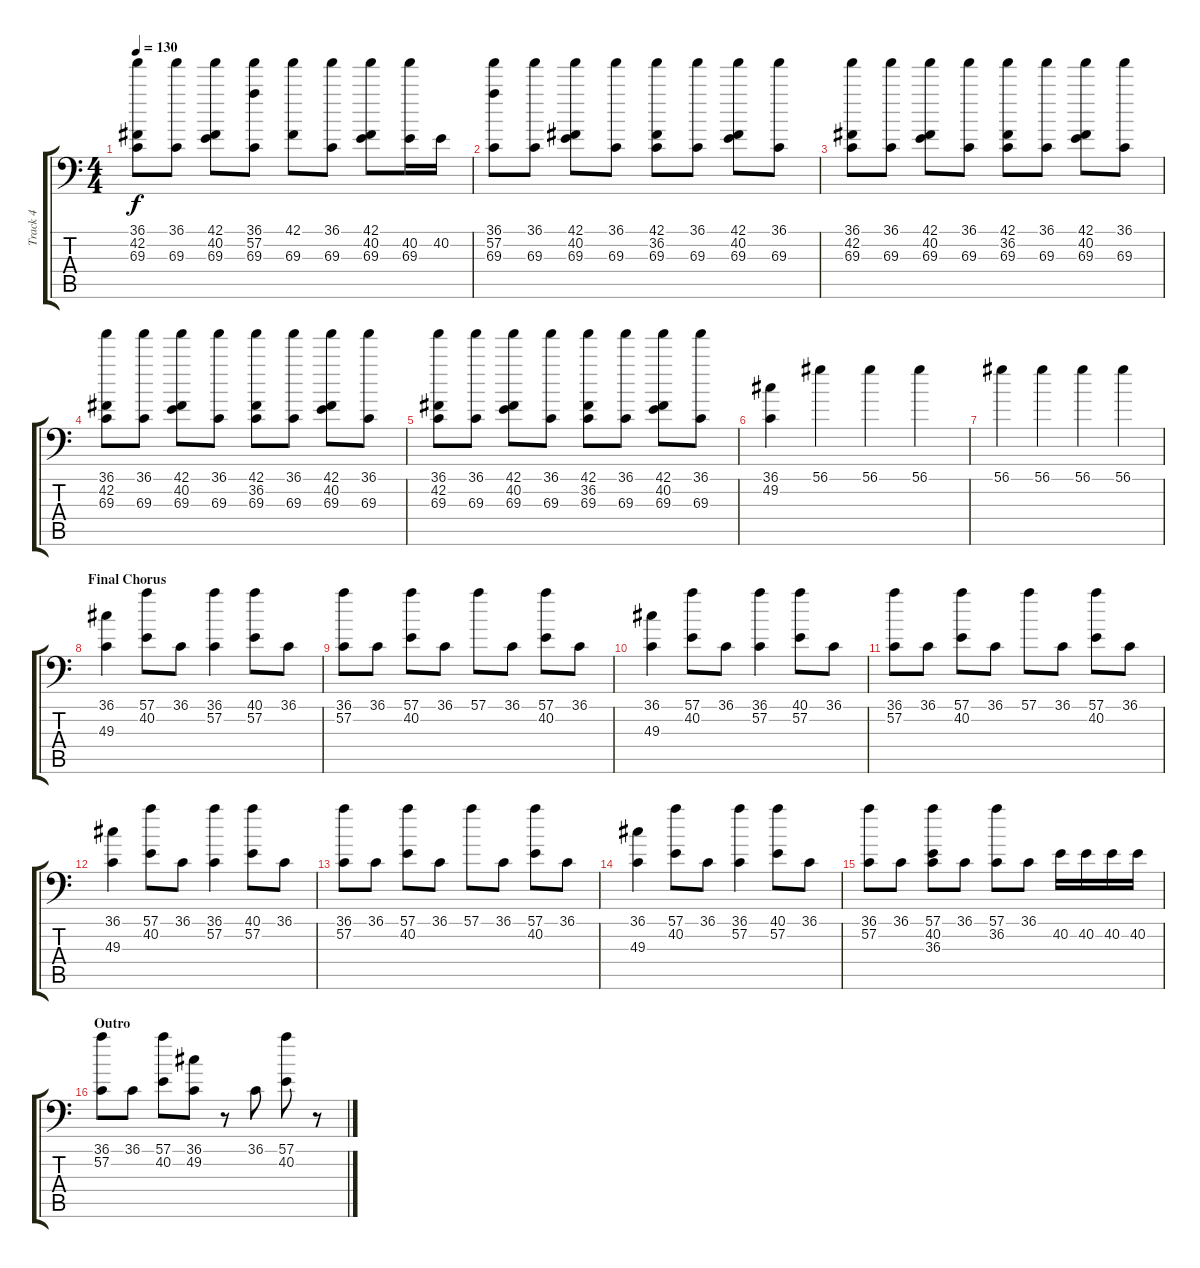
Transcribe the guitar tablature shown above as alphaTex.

\track ("Track 4" "Track 4") {instrument acousticgrandpiano}
\staff {score tabs}
\tuning (C-1 C-1 C-1 C-1 C-1 C-1) {hide}
\ts (4 4)
\tempo 130
\clef f4
\ks c
(36.1 42.2 69.3).8{dy f} (36.1 69.3).8 (42.1 40.2 69.3).8 (36.1 57.2 69.3).8 (42.1 69.3).8 (36.1 69.3).8 (42.1 40.2 69.3).8 (40.2 69.3).16 40.2.16 |
(36.1 57.2 69.3).8 (36.1 69.3).8 (42.1 40.2 69.3).8 (36.1 69.3).8 (42.1 36.2 69.3).8 (36.1 69.3).8 (42.1 40.2 69.3).8 (36.1 69.3).8 |
(36.1 42.2 69.3).8 (36.1 69.3).8 (42.1 40.2 69.3).8 (36.1 69.3).8 (42.1 36.2 69.3).8 (36.1 69.3).8 (42.1 40.2 69.3).8 (36.1 69.3).8 |
(36.1 42.2 69.3).8 (36.1 69.3).8 (42.1 40.2 69.3).8 (36.1 69.3).8 (42.1 36.2 69.3).8 (36.1 69.3).8 (42.1 40.2 69.3).8 (36.1 69.3).8 |
(36.1 42.2 69.3).8 (36.1 69.3).8 (42.1 40.2 69.3).8 (36.1 69.3).8 (42.1 36.2 69.3).8 (36.1 69.3).8 (42.1 40.2 69.3).8 (36.1 69.3).8 |
(36.1 49.2).4 56.1.4 56.1.4 56.1.4 |
56.1.4 56.1.4 56.1.4 56.1.4 |
\section ("" "Final Chorus")
(36.1 49.3).4 (57.1 40.2).8 36.1.8 (36.1 57.2).4 (40.1 57.2).8 36.1.8 |
(36.1 57.2).8 36.1.8 (57.1 40.2).8 36.1.8 57.1.8 36.1.8 (57.1 40.2).8 36.1.8 |
(36.1 49.3).4 (57.1 40.2).8 36.1.8 (36.1 57.2).4 (40.1 57.2).8 36.1.8 |
(36.1 57.2).8 36.1.8 (57.1 40.2).8 36.1.8 57.1.8 36.1.8 (57.1 40.2).8 36.1.8 |
(36.1 49.3).4 (57.1 40.2).8 36.1.8 (36.1 57.2).4 (40.1 57.2).8 36.1.8 |
(36.1 57.2).8 36.1.8 (57.1 40.2).8 36.1.8 57.1.8 36.1.8 (57.1 40.2).8 36.1.8 |
(36.1 49.3).4 (57.1 40.2).8 36.1.8 (36.1 57.2).4 (40.1 57.2).8 36.1.8 |
(36.1 57.2).8 36.1.8 (57.1 40.2 36.3).8 36.1.8 (57.1 36.2).8 36.1.8 40.2.16 40.2.16 40.2.16 40.2.16 |
\section ("" "Outro")
(36.1 57.2).8 36.1.8 (57.1 40.2).8 (36.1 49.2).8 r.8 36.1.8 (57.1 40.2).8 r.8
